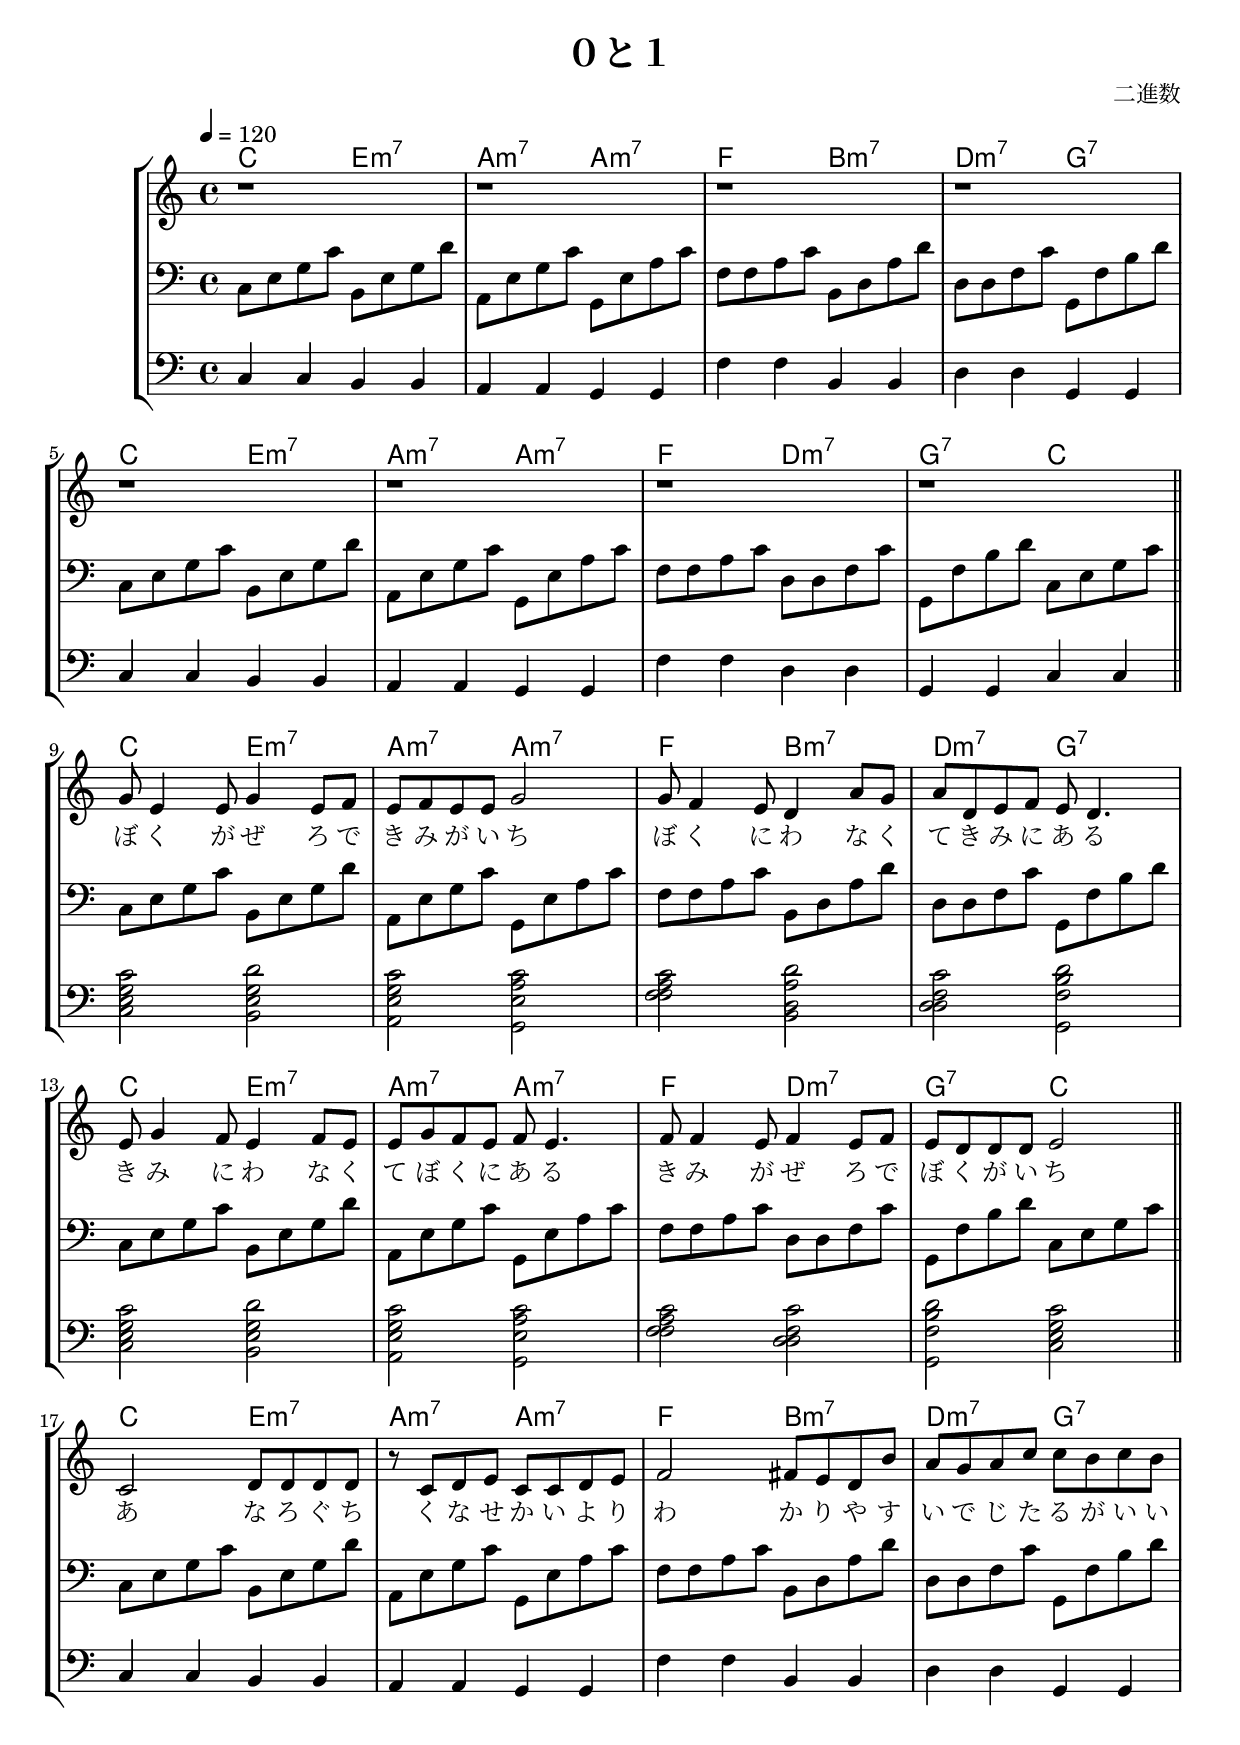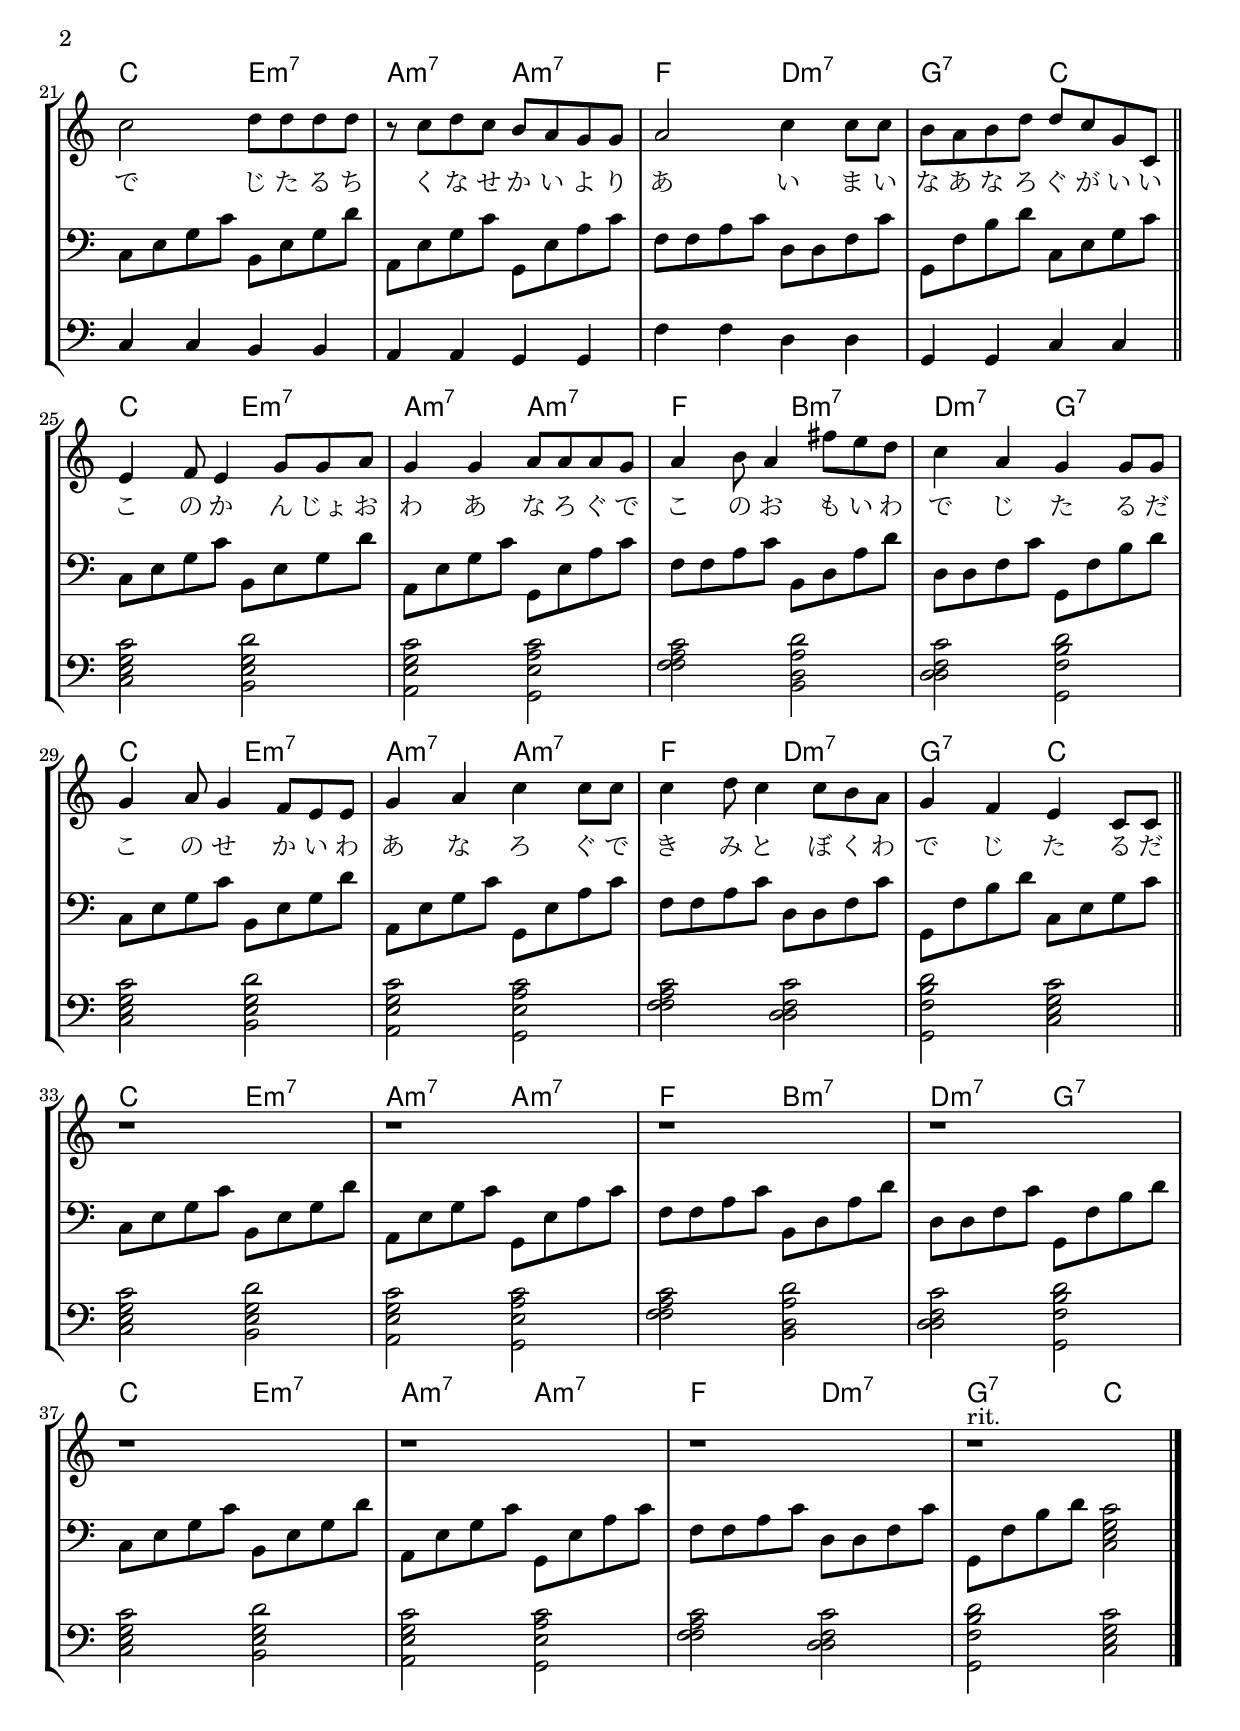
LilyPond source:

\version "2.12.1"

\header {
	title = \markup {０と１}
	composer = \markup \center-column {二進数}
}

harmony = \chordmode {
	c2 e:min7 a:min7 a:min7 f b:min7 d:min7 g:7 c e:min7 a:min7 a:min7 f d:min7 g:7 c 

	c e:min7 a:min7 a:min7 f b:min7 d:min7 g:7 c e:min7 a:min7 a:min7 f d:min7 g:7 c 

	c e:min7 a:min7 a:min7 f b:min7 d:min7 g:7 c e:min7 a:min7 a:min7 f d:min7 g:7 c 

	c e:min7 a:min7 a:min7 f b:min7 d:min7 g:7 c e:min7 a:min7 a:min7 f d:min7 g:7 c 

	c e:min7 a:min7 a:min7 f b:min7 d:min7 g:7 c e:min7 a:min7 a:min7 f d:min7 g:7 c 
}

melody = {
	\key c \major
	\tempo 4 = 120
	r1 | r1 | r1 | r1 | r1 | r1 | r1 | r1   
	\set Staff.midiInstrument = #"fss0.35"
	 g'8  e'4  e'8  g'4  e'8  f'8 
	e'8  f'8  e'8  e'8  g'2 
	g'8  f'4  e'8  d'4  a'8  g'8 
	a'8  d'8  e'8  f'8  e'8  d'4. 
	e'8  g'4  f'8  e'4  f'8  e'8 
	e'8  g'8  f'8  e'8  f'8  e'4. 
	f'8  f'4  e'8  f'4  e'8  f'8 
	e'8  d'8  d'8  d'8  e'2
	\set Staff.midiInstrument = #"fss0.35"
	 c'2  d'8  d'8  d'8  d'8 
	r8  c'8  d'8  e'8  c'8  c'8  d'8  e'8 
	f'2  fis'8  e'8  d'8  b'8 
	a'8  g'8  a'8  c''8  c''8  b'8  c''8  b'8 
	c''2  d''8  d''8  d''8  d''8 
	r8  c''8  d''8  c''8  b'8  a'8  g'8  g'8 
	a'2  c''4  c''8  c''8 
	b'8  a'8  b'8  d''8  d''8  c''8  g'8  c'8
	\set Staff.midiInstrument = #"fss0.35"
	 e'4  f'8  e'4  g'8  g'8  a'8 
	g'4  g'4  a'8  a'8  a'8  g'8 
	a'4  b'8  a'4  fis''8  e''8  d''8 
	c''4  a'4  g'4  g'8  g'8 
	g'4  a'8  g'4  f'8  e'8  e'8 
	g'4  a'4  c''4  c''8  c''8 
	c''4  d''8  c''4  c''8  b'8  a'8 
	g'4  f'4  e'4  c'8  c'8
	r1 | r1 | r1 | r1 | r1 | r1 | r1 | r1^"rit." \bar "|."
}

words = \lyricmode {
	
	ぼ  く  が  ぜ  ろ  で  き  み  が  い  ち  ぼ  く  に  わ  な  く  て  き  み  に  あ  る  き  み  に  わ  な  く  て  ぼ  く  に  あ  る  き  み  が  ぜ  ろ  で  ぼ  く  が  い  ち  
	あ  な  ろ  ぐ  ち  く  な  せ  か  い  よ  り  わ  か  り  や  す  い  で  じ  た  る  が  い  い  で  じ  た  る  ち  く  な  せ  か  い  よ  り  あ  い  ま  い  な  あ  な  ろ  ぐ  が  い  い  
	こ  の  か  ん  じょ  お  わ  あ  な  ろ  ぐ  で  こ  の  お  も  い  わ  で  じ  た  る  だ  こ  の  せ  か  い  わ  あ  な  ろ  ぐ  で  き  み  と  ぼ  く  わ  で  じ  た  る  だ  
	
}

tempochange = {
	\tempo 4 = 120
	r1 | r1 | r1 | r1 | r1 | r1 | r1 | r1 \bar "||"
	\tempo 4 = 120
	r1 | r1 | r1 | r1 | r1 | r1 | r1 | r1 \bar "||"
	\tempo 4 = 120
	r1 | r1 | r1 | r1 | r1 | r1 | r1 | r1 \bar "||"
	\tempo 4 = 120
	r1 | r1 | r1 | r1 | r1 | r1 | r1 | r1 \bar "||"
	\tempo 4 = 120
	r1 | r1 | r1 | r1 | r1 | r1 | r1 | \tempo 4 = 90 r2 \tempo 4 = 80 r2 \bar "|."
}

mainacc = {
	\clef bass
	\set Staff.midiInstrument = #"Acoustic Guitar (steel)"
	\key c \major
	\tempo 4 = 120
	c8 e8 g8 c'8
	b,8 e8 g8 d'8
	a,8 e8 g8 c'8
	g,8 e8 a8 c'8
	f8 f8 a8 c'8
	b,8 d8 a8 d'8
	d8 d8 f8 c'8
	g,8 f8 b8 d'8
	c8 e8 g8 c'8
	b,8 e8 g8 d'8
	a,8 e8 g8 c'8
	g,8 e8 a8 c'8
	f8 f8 a8 c'8
	d8 d8 f8 c'8
	g,8 f8 b8 d'8
	c8 e8 g8 c'8
	\bar "||"

	\set Staff.midiInstrument = #"Acoustic Guitar (steel)"
	c8 e8 g8 c'8
	b,8 e8 g8 d'8
	a,8 e8 g8 c'8
	g,8 e8 a8 c'8
	f8 f8 a8 c'8
	b,8 d8 a8 d'8
	d8 d8 f8 c'8
	g,8 f8 b8 d'8
	c8 e8 g8 c'8
	b,8 e8 g8 d'8
	a,8 e8 g8 c'8
	g,8 e8 a8 c'8
	f8 f8 a8 c'8
	d8 d8 f8 c'8
	g,8 f8 b8 d'8
	c8 e8 g8 c'8
	\bar "||"

	\set Staff.midiInstrument = #"Acoustic Guitar (steel)"
	c8 e8 g8 c'8
	b,8 e8 g8 d'8
	a,8 e8 g8 c'8
	g,8 e8 a8 c'8
	f8 f8 a8 c'8
	b,8 d8 a8 d'8
	d8 d8 f8 c'8
	g,8 f8 b8 d'8
	c8 e8 g8 c'8
	b,8 e8 g8 d'8
	a,8 e8 g8 c'8
	g,8 e8 a8 c'8
	f8 f8 a8 c'8
	d8 d8 f8 c'8
	g,8 f8 b8 d'8
	c8 e8 g8 c'8
	\bar "||"

	\set Staff.midiInstrument = #"Acoustic Guitar (steel)"
	c8 e8 g8 c'8
	b,8 e8 g8 d'8
	a,8 e8 g8 c'8
	g,8 e8 a8 c'8
	f8 f8 a8 c'8
	b,8 d8 a8 d'8
	d8 d8 f8 c'8
	g,8 f8 b8 d'8
	c8 e8 g8 c'8
	b,8 e8 g8 d'8
	a,8 e8 g8 c'8
	g,8 e8 a8 c'8
	f8 f8 a8 c'8
	d8 d8 f8 c'8
	g,8 f8 b8 d'8
	c8 e8 g8 c'8
	\bar "||"

	\set Staff.midiInstrument = #"Acoustic Guitar (steel)"
	c8 e8 g8 c'8
	b,8 e8 g8 d'8
	a,8 e8 g8 c'8
	g,8 e8 a8 c'8
	f8 f8 a8 c'8
	b,8 d8 a8 d'8
	d8 d8 f8 c'8
	g,8 f8 b8 d'8
	c8 e8 g8 c'8
	b,8 e8 g8 d'8
	a,8 e8 g8 c'8
	g,8 e8 a8 c'8
	f8 f8 a8 c'8
	d8 d8 f8 c'8
	g,8 f8 b8 d'8
	<c e g c'>2
	\bar "|."
}

subacc = {
	\clef bass
	\set Staff.midiInstrument = #"Electric Bass (finger)"
	\key c \major
	\tempo 4 = 120
	c4 c4
	b,4 b,4
	a,4 a,4
	g,4 g,4
	f4 f4
	b,4 b,4
	d4 d4
	g,4 g,4
	c4 c4
	b,4 b,4
	a,4 a,4
	g,4 g,4
	f4 f4
	d4 d4
	g,4 g,4
	c4 c4
	\bar "||"

	\set Staff.midiInstrument = #"Electric Bass (finger)"
	<c e g c'>2
	<b, e g d'>2
	<a, e g c'>2
	<g, e a c'>2
	<f f a c'>2
	<b, d a d'>2
	<d d f c'>2
	<g, f b d'>2
	<c e g c'>2
	<b, e g d'>2
	<a, e g c'>2
	<g, e a c'>2
	<f f a c'>2
	<d d f c'>2
	<g, f b d'>2
	<c e g c'>2
	\bar "||"

	\set Staff.midiInstrument = #"Electric Bass (finger)"
	c4 c4
	b,4 b,4
	a,4 a,4
	g,4 g,4
	f4 f4
	b,4 b,4
	d4 d4
	g,4 g,4
	c4 c4
	b,4 b,4
	a,4 a,4
	g,4 g,4
	f4 f4
	d4 d4
	g,4 g,4
	c4 c4
	\bar "||"

	\set Staff.midiInstrument = #"Electric Bass (finger)"
	<c e g c'>2
	<b, e g d'>2
	<a, e g c'>2
	<g, e a c'>2
	<f f a c'>2
	<b, d a d'>2
	<d d f c'>2
	<g, f b d'>2
	<c e g c'>2
	<b, e g d'>2
	<a, e g c'>2
	<g, e a c'>2
	<f f a c'>2
	<d d f c'>2
	<g, f b d'>2
	<c e g c'>2
	\bar "||"

	\set Staff.midiInstrument = #"Electric Bass (finger)"
	<c e g c'>2
	<b, e g d'>2
	<a, e g c'>2
	<g, e a c'>2
	<f f a c'>2
	<b, d a d'>2
	<d d f c'>2
	<g, f b d'>2
	<c e g c'>2
	<b, e g d'>2
	<a, e g c'>2
	<g, e a c'>2
	<f f a c'>2
	<d d f c'>2
	<g, f b d'>2
	<c e g c'>2
	\bar "|."
}

percA = {
	\drummode {
	r1 |r1 |r1 |r1 |r1 |r1 |r1 |r1 \bar "||"
	cymr4 cymr4 cymr4 cymr4  |cymr4 cymr8 cymr16 cymr16 cymr4 cymr4  |cymr4 cymr4 cymr4 cymr4  |cymr4 cymr2.  |cymr4 cymr4 cymr4 cymr4  |cymr4 cymr8 cymr16 cymr16 cymr4 cymr4  |cymr4 cymr4 cymr4 cymr4  |cymr4 cymr2.  \bar "||"
	cymr4 cymr4 cymr4 cymr4  |cymr4 cymr8 cymr16 cymr16 cymr4 cymr4  |cymr4 cymr4 cymr4 cymr4  |cymr4 cymr2.  |cymr4 cymr4 cymr4 cymr4  |cymr4 cymr8 cymr16 cymr16 cymr4 cymr4  |cymr4 cymr4 cymr4 cymr4  |cymr4 cymr2.  \bar "||"
	cymr4 cymr4 cymr4 cymr4  |cymr4 cymr8 cymr16 cymr16 cymr4 cymr4  |cymr4 cymr4 cymr4 cymr4  |cymr4 cymr2.  |cymr4 cymr4 cymr4 cymr4  |cymr4 cymr8 cymr16 cymr16 cymr4 cymr4  |cymr4 cymr4 cymr4 cymr4  |cymr4 cymr2.  \bar "||"
	cymr4 cymr4 cymr4 cymr4  |cymr4 cymr8 cymr16 cymr16 cymr4 cymr4  |cymr4 cymr4 cymr4 cymr4  |cymr4 cymr2.  |cymr4 cymr4 cymr4 cymr4  |cymr4 cymr8 cymr16 cymr16 cymr4 cymr4  |cymr4 cymr4 cymr4 cymr4  |cymr4 cymr2.  \bar "|."
	}
}

percB = {
	\drummode {
	r1 |r1 |r1 |r1 |r1 |r1 |r1 |r1 \bar "||"
	r2 sn2  |r2 sn2  |r2 sn2  |r8 sn8 sn2.  |r2 sn2  |r2 sn2  |r2 sn2  |r8 sn8 sn2.  \bar "||"
	r2 sn2  |r2 sn2  |r2 sn2  |r8 sn8 sn2.  |r2 sn2  |r2 sn2  |r2 sn2  |r8 sn8 sn2.  \bar "||"
	r2 sn2  |r2 sn2  |r2 sn2  |r8 sn8 sn2.  |r2 sn2  |r2 sn2  |r2 sn2  |r8 sn8 sn2.  \bar "||"
	r2 sn2  |r2 sn2  |r2 sn2  |r8 sn8 sn2.  |r2 sn2  |r2 sn2  |r2 sn2  |r8 sn8 sn2.  \bar "|."
	}
}

percC = {
	\drummode {
	r1 |r1 |r1 |r1 |r1 |r1 |r1 |r1 \bar "||"
	bd2. r8 bd8  |bd2. r8 bd8  |bd2. r8 bd8  |bd4. bd8 bd4. bd8  |bd2. r8 bd8  |bd2. r8 bd8  |bd2. r8 bd8  |bd2 r8 bd4.  \bar "||"
	bd2. r8 bd8  |bd2. r8 bd8  |bd2. r8 bd8  |bd4. bd8 bd4. bd8  |bd2. r8 bd8  |bd2. r8 bd8  |bd2. r8 bd8  |bd2 r8 bd4.  \bar "||"
	bd2. r8 bd8  |bd2. r8 bd8  |bd2. r8 bd8  |bd4. bd8 bd4. bd8  |bd2. r8 bd8  |bd2. r8 bd8  |bd2. r8 bd8  |bd2 r8 bd4.  \bar "||"
	bd2. r8 bd8  |bd2. r8 bd8  |bd2. r8 bd8  |bd4. bd8 bd4. bd8  |bd2. r8 bd8  |bd2. r8 bd8  |bd2. r8 bd8  |bd2 r8 bd4.  \bar "|."
	}
}

percD = {
	\drummode {
	r1 |r1 |r1 |r1 |r1 |r1 |r1 |r1 \bar "||"
	r1 |r1 |r1 |r2 r8 tommh8 tommh4  |r1 |r1 |r1 |r8. tommh8. tommh2 r8  \bar "||"
	r1 |r1 |r1 |r2 r8 tommh8 tommh4  |r1 |r1 |r1 |r8. tommh8. tommh2 r8  \bar "||"
	r1 |r1 |r1 |r2 r8 tommh8 tommh4  |r1 |r1 |r1 |r8. tommh8. tommh2 r8  \bar "||"
	r1 |r1 |r1 |r2 r8 tommh8 tommh4  |r1 |r1 |r1 |r8. tommh8. tommh2 r8  \bar "|."
	}
}

percE = {
	\drummode {
	r1 |r1 |r1 |r1 |r1 |r1 |r1 |r1 \bar "||"
	r1 |r1 |r1 |r2. r8 toml8  |r1 |r1 |r1 |r2. toml8 toml8  \bar "||"
	r1 |r1 |r1 |r2. r8 toml8  |r1 |r1 |r1 |r2. toml8 toml8  \bar "||"
	r1 |r1 |r1 |r2. r8 toml8  |r1 |r1 |r1 |r2. toml8 toml8  \bar "||"
	r1 |r1 |r1 |r2. r8 toml8  |r1 |r1 |r1 |r2. toml8 toml8  \bar "|."
	}
}

percF = {
	\drummode {
	r1 | r1 | r1 | r1 | r1 | r1 | r1 | r1 \bar "||"
	r1 |r1 |r1 |r1 |r1 |r1 |r1 |hho1  \bar "||"
	r1 |r1 |r1 |r1 |r1 |r1 |r1 |hho1  \bar "||"
	r1 |r1 |r1 |r1 |r1 |r1 |r1 |hho1  \bar "||"
	r1 |r1 |r1 |r1 |r1 |r1 |r1 |hho1  \bar "|."
	}
}

\score {
	<<
		\new StaffGroup <<
			\new ChordNames {\harmony}
			\new Voice = "melody" {\melody}
			\new Lyrics \lyricsto "melody" \words
			\new Staff = "mainacc" {\mainacc}
			\new Staff = "subacc" {\subacc}
		>>
	>>
	\layout { }
}
